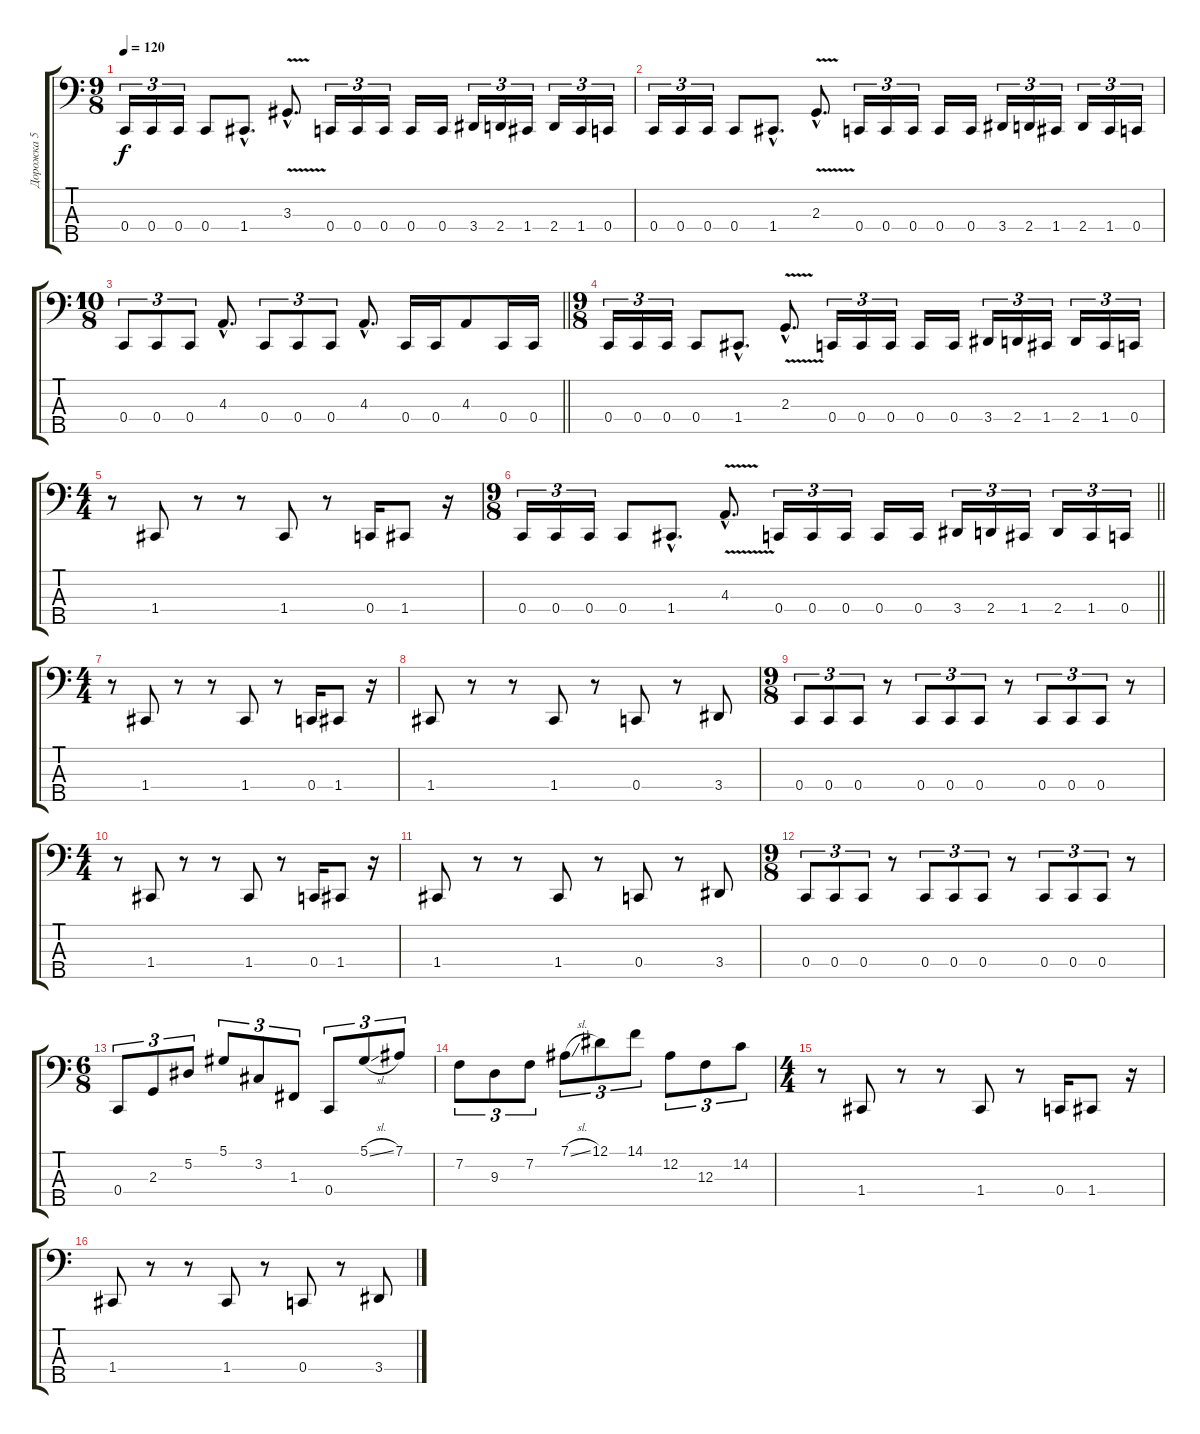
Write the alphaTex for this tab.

\track ("Дорожка 5" "Дорожка 5") {instrument fretlessbass}
\staff {score tabs}
\tuning (Eb2 Bb1 F1 C1 F0) {hide}
\ts (9 8)
\tempo 120
\clef f4
\ks c
0.4.16{tu (3 2) dy f} 0.4.16{tu (3 2)} 0.4.16{tu (3 2)} 0.4.8 1.4{hac}.8{d} 3.3{v hac}.8{d} 0.4.16{tu (3 2)} 0.4.16{tu (3 2)} 0.4.16{tu (3 2)} 0.4.16 0.4.16 3.4.16{tu (3 2)} 2.4.16{tu (3 2)} 1.4.16{tu (3 2)} 2.4.16{tu (3 2)} 1.4.16{tu (3 2)} 0.4.16{tu (3 2)} |
0.4.16{tu (3 2)} 0.4.16{tu (3 2)} 0.4.16{tu (3 2)} 0.4.8 1.4{hac}.8{d} 2.3{v hac}.8{d} 0.4.16{tu (3 2)} 0.4.16{tu (3 2)} 0.4.16{tu (3 2)} 0.4.16 0.4.16 3.4.16{tu (3 2)} 2.4.16{tu (3 2)} 1.4.16{tu (3 2)} 2.4.16{tu (3 2)} 1.4.16{tu (3 2)} 0.4.16{tu (3 2)} |
\ts (10 8)
\barLineRight lightlight
0.4.8{tu (3 2)} 0.4.8{tu (3 2)} 0.4.8{tu (3 2)} 4.3{hac}.8{d} 0.4.8{tu (3 2)} 0.4.8{tu (3 2)} 0.4.8{tu (3 2)} 4.3{hac}.8{d} 0.4.16 0.4.16 4.3.8 0.4.16 0.4.16 |
\ts (9 8)
0.4.16{tu (3 2)} 0.4.16{tu (3 2)} 0.4.16{tu (3 2)} 0.4.8 1.4{hac}.8{d} 2.3{v hac}.8{d} 0.4.16{tu (3 2)} 0.4.16{tu (3 2)} 0.4.16{tu (3 2)} 0.4.16 0.4.16 3.4.16{tu (3 2)} 2.4.16{tu (3 2)} 1.4.16{tu (3 2)} 2.4.16{tu (3 2)} 1.4.16{tu (3 2)} 0.4.16{tu (3 2)} |
\ts (4 4)
r.8 1.4.8 r.8 r.8 1.4.8 r.8 0.4.16 1.4.8 r.16 |
\ts (9 8)
\barLineRight lightlight
0.4.16{tu (3 2)} 0.4.16{tu (3 2)} 0.4.16{tu (3 2)} 0.4.8 1.4{hac}.8{d} 4.3{v hac}.8{d} 0.4.16{tu (3 2)} 0.4.16{tu (3 2)} 0.4.16{tu (3 2)} 0.4.16 0.4.16 3.4.16{tu (3 2)} 2.4.16{tu (3 2)} 1.4.16{tu (3 2)} 2.4.16{tu (3 2)} 1.4.16{tu (3 2)} 0.4.16{tu (3 2)} |
\ts (4 4)
r.8 1.4.8 r.8 r.8 1.4.8 r.8 0.4.16 1.4.8 r.16 |
1.4.8 r.8 r.8 1.4.8 r.8 0.4.8 r.8 3.4.8 |
\ts (9 8)
0.4.8{tu (3 2)} 0.4.8{tu (3 2)} 0.4.8{tu (3 2)} r.8 0.4.8{tu (3 2)} 0.4.8{tu (3 2)} 0.4.8{tu (3 2)} r.8 0.4.8{tu (3 2)} 0.4.8{tu (3 2)} 0.4.8{tu (3 2)} r.8 |
\ts (4 4)
r.8 1.4.8 r.8 r.8 1.4.8 r.8 0.4.16 1.4.8 r.16 |
1.4.8 r.8 r.8 1.4.8 r.8 0.4.8 r.8 3.4.8 |
\ts (9 8)
0.4.8{tu (3 2)} 0.4.8{tu (3 2)} 0.4.8{tu (3 2)} r.8 0.4.8{tu (3 2)} 0.4.8{tu (3 2)} 0.4.8{tu (3 2)} r.8 0.4.8{tu (3 2)} 0.4.8{tu (3 2)} 0.4.8{tu (3 2)} r.8 |
\ts (6 8)
0.4.8{tu (3 2)} 2.3.8{tu (3 2)} 5.2.8{tu (3 2)} 5.1.8{tu (3 2)} 3.2.8{tu (3 2)} 1.3.8{tu (3 2)} 0.4.8{tu (3 2)} 5.1{sl}.8{tu (3 2)} 7.1.8{tu (3 2)} |
7.2.8{tu (3 2)} 9.3.8{tu (3 2)} 7.2.8{tu (3 2)} 7.1{sl}.8{tu (3 2)} 12.1.8{tu (3 2)} 14.1.8{tu (3 2)} 12.2.8{tu (3 2)} 12.3.8{tu (3 2)} 14.2.8{tu (3 2)} |
\ts (4 4)
r.8 1.4.8 r.8 r.8 1.4.8 r.8 0.4.16 1.4.8 r.16 |
1.4.8 r.8 r.8 1.4.8 r.8 0.4.8 r.8 3.4.8
